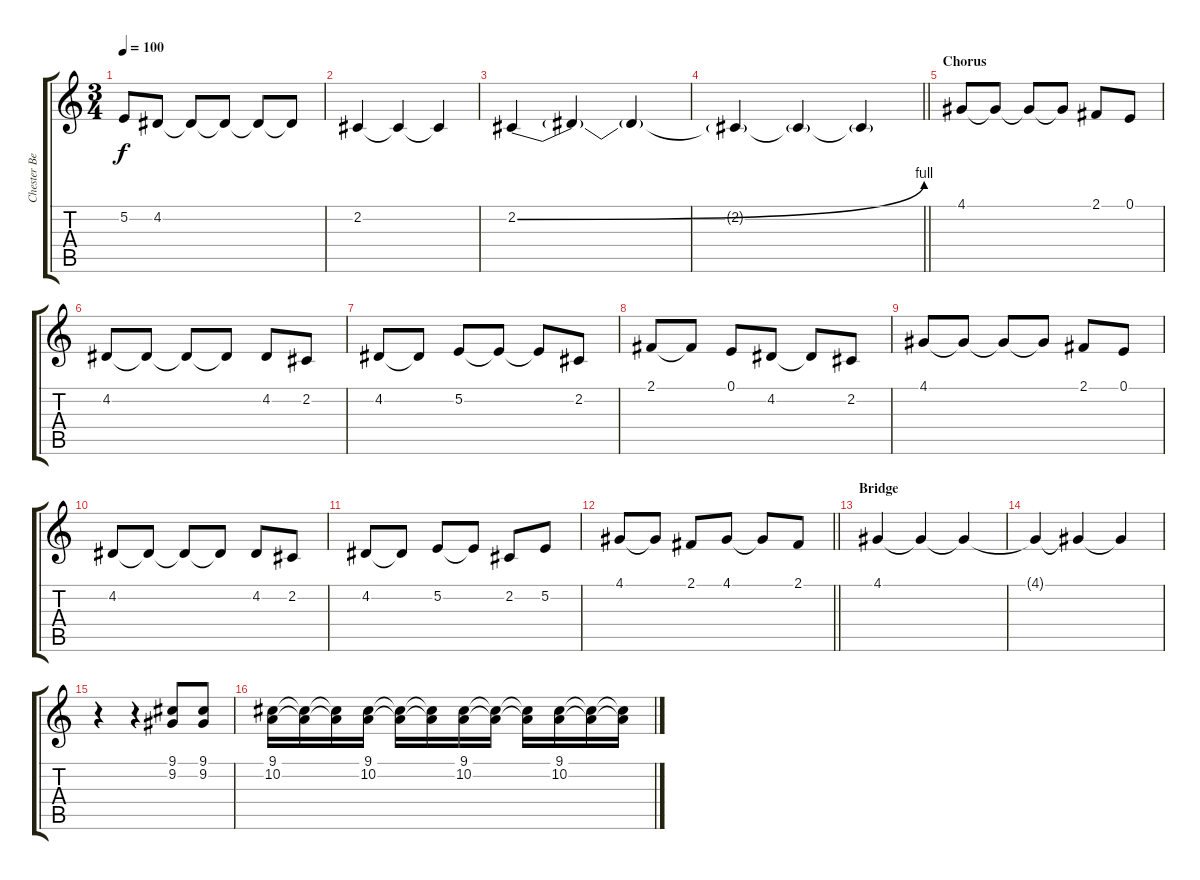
\track ("Chester Bennginton" "Chester Be") {instrument lead6voice}
\staff {score tabs}
\tuning (E4 B3 G3 D3 A2 E2) {hide}
\ts (3 4)
\tempo 100
\clef g2
\ks c
5.2.8{dy f} 4.2.8 4.2{t}.8 4.2{t}.8 4.2{t}.8 4.2{t}.8 |
2.2.4 2.2{t}.4 2.2{t}.4 |
2.2{be (bend 0 0 60 4)}.4 2.2{t}.4 2.2{t}.4 |
\barLineRight lightlight
2.2{t}.4 2.2{t}.4 2.2{t}.4 |
\section ("" "Chorus")
4.1.8 4.1{t}.8 4.1{t}.8 4.1{t}.8 2.1.8 0.1.8 |
4.2.8 4.2{t}.8 4.2{t}.8 4.2{t}.8 4.2.8 2.2.8 |
4.2.8 4.2{t}.8 5.2.8 5.2{t}.8 5.2{t}.8 2.2.8 |
2.1.8 2.1{t}.8 0.1.8 4.2.8 4.2{t}.8 2.2.8 |
4.1.8 4.1{t}.8 4.1{t}.8 4.1{t}.8 2.1.8 0.1.8 |
4.2.8 4.2{t}.8 4.2{t}.8 4.2{t}.8 4.2.8 2.2.8 |
4.2.8 4.2{t}.8 5.2.8 5.2{t}.8 2.2.8 5.2.8 |
\barLineRight lightlight
4.1.8 4.1{t}.8 2.1.8 4.1.8 4.1{t}.8 2.1.8 |
\section ("" "Bridge")
4.1.4 4.1{t}.4 4.1{t}.4 |
4.1{t}.4 4.1{t}.4 4.1{t}.4 |
r.4 r.4 (9.1 9.2).8 (9.1 9.2).8 |
(9.1 10.2).16 (9.1{t} 10.2{t}).16 (9.1{t} 10.2{t}).16 (9.1 10.2).16 (9.1{t} 10.2{t}).16 (9.1{t} 10.2{t}).16 (9.1 10.2).16 (9.1{t} 10.2{t}).16 (9.1{t} 10.2{t}).16 (9.1 10.2).16 (9.1{t} 10.2{t}).16 (9.1{t} 10.2{t}).16
